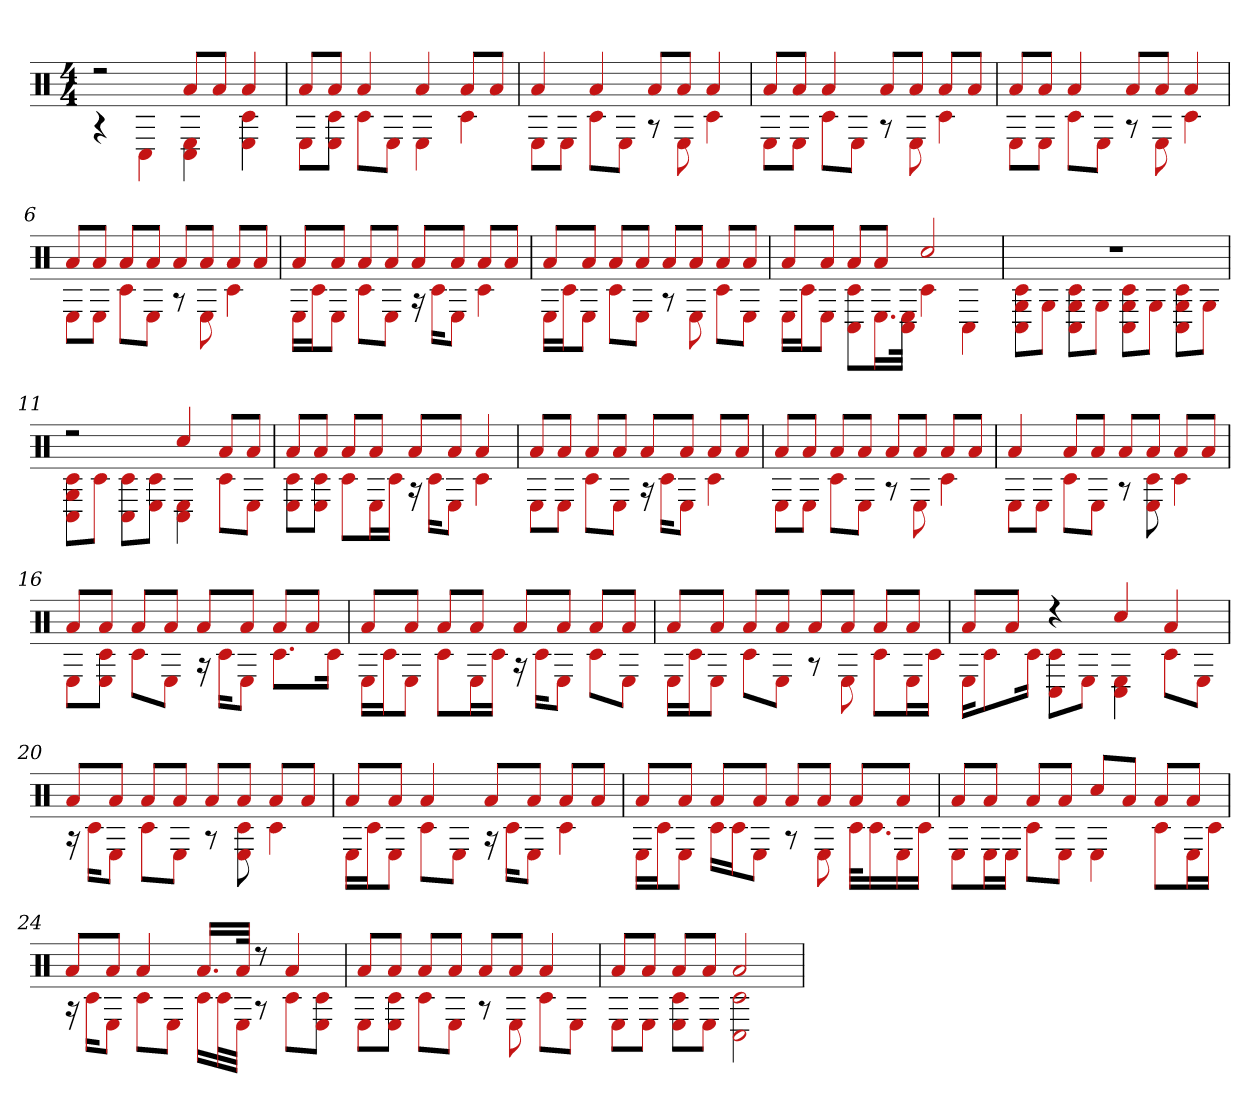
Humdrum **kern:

**kern
*part1
*staff1
*clefX
*k[]
*M4/4
=1
*^
2r	4r
.	4C#
8aL	4C# 4E
8aJ	.
4a	4E 4c#
=2	=2
8aL	8EL
8aJ	8c# 8EJ
4a	8c#L
.	8EJ
4a	4E
8aL	4c#
8aJ	.
=3	=3
4a	8EL
.	8EJ
4a	8c#L
.	8EJ
8aL	8r
8aJ	8E
4a	4c#
=4	=4
8aL	8EL
8aJ	8EJ
4a	8c#L
.	8EJ
8aL	8r
8aJ	8E
8aL	4c#
8aJ	.
=5	=5
8aL	8EL
8aJ	8EJ
4a	8c#L
.	8EJ
8aL	8r
8aJ	8E
4a	4c#
=6	=6
8aL	8EL
8aJ	8EJ
8aL	8c#L
8aJ	8EJ
8aL	8r
8aJ	8E
8aL	4c#
8aJ	.
=7	=7
8aL	16ELL
.	16c#J
8aJ	8EJ
8aL	8c#L
8aJ	8EJ
8aL	16r
.	16c#KL
8aJ	8EJ
8aL	4c#
8aJ	.
=8	=8
8aL	16ELL
.	16c#J
8aJ	8EJ
8aL	8c#L
8aJ	8EJ
8aL	8r
8aJ	8E
8aL	8c#L
8aJ	8EJ
=9	=9
8aL	16ELL
.	16c#J
8aJ	8EJ
8aL	8C# 8c#L
8aJ	16.EL
.	32C# 32EJJk
2cc#	4c#
.	4C#
=10	=10
1r	8C# 8G 8c#L
.	8GJ
.	8C# 8c# 8GL
.	8GJ
.	8C# 8c# 8GL
.	8GJ
.	8C# 8c# 8GL
.	8GJ
=11	=11
2r	8C# 8c# 8GL
.	8c#J
.	8C# 8c#L
.	8E 8c#J
4cc#	4C# 4E
8aL	8c#L
8aJ	8EJ
=12	=12
8aL	8c# 8EL
8aJ	8c# 8EJ
8aL	8c#L
8aJ	16EL
.	16c#JJ
8aL	16r
.	16c#KL
8aJ	8EJ
4a	4c#
=13	=13
8aL	8EL
8aJ	8EJ
8aL	8c#L
8aJ	8EJ
8aL	16r
.	16c#KL
8aJ	8EJ
8aL	4c#
8aJ	.
=14	=14
8aL	8EL
8aJ	8EJ
8aL	8c#L
8aJ	8EJ
8aL	8r
8aJ	8E
8aL	4c#
8aJ	.
=15	=15
4a	8EL
.	8EJ
8aL	8c#L
8aJ	8EJ
8aL	8r
8aJ	8c# 8E
8aL	4c#
8aJ	.
=16	=16
8aL	8EL
8aJ	8c# 8EJ
8aL	8c#L
8aJ	8EJ
8aL	16r
.	16c#KL
8aJ	8EJ
8aL	8.c#L
8aJ	.
.	16c#Jk
=17	=17
8aL	16ELL
.	16c#J
8aJ	8EJ
8aL	8c#L
8aJ	16EL
.	16c#JJ
8aL	16r
.	16c#KL
8aJ	8EJ
8aL	8c#L
8aJ	8EJ
=18	=18
8aL	16ELL
.	16c#J
8aJ	8EJ
8aL	8c#L
8aJ	8EJ
8aL	8r
8aJ	8E
8aL	8c#L
8aJ	16EL
.	16c#JJ
=19	=19
8aL	16EKL
.	8c#
8aJ	.
.	16c#Jk
4r	8C# 8c#L
.	8EJ
4cc#	4C# 4E
4a	8c#L
.	8EJ
=20	=20
8aL	16r
.	16c#KL
8aJ	8EJ
8aL	8c#L
8aJ	8EJ
8aL	8r
8aJ	8c# 8E
8aL	4c#
8aJ	.
=21	=21
8aL	16ELL
.	16c#J
8aJ	8EJ
4a	8c#L
.	8EJ
8aL	16r
.	16c#KL
8aJ	8EJ
8aL	4c#
8aJ	.
=22	=22
8aL	16ELL
.	16c#J
8aJ	8EJ
8aL	16c#LL
.	16c#J
8aJ	8EJ
8aL	8r
8aJ	8E
8aL	32c#KLL
.	16.c#
8aJ	16E
.	16c#JJ
=23	=23
8aL	8EL
8aJ	16EL
.	16EJJ
8aL	8c#L
8aJ	8EJ
8cc#L	4E
8aJ	.
8aL	8c#L
8aJ	16EL
.	16c#JJ
=24	=24
8aL	16r
.	16c#KL
8aJ	8EJ
4a	8c#L
.	8EJ
16.aLL	16c#LL
.	32c#L
32aJJk	32EJJJ
8r	8r
4a	8c#L
.	8c# 8EJ
=25	=25
8aL	8EL
8aJ	8c# 8EJ
8aL	8c#L
8aJ	8EJ
8aL	8r
8aJ	8E
4a	8c#L
.	8EJ
=26	=26
8aL	8EL
8aJ	8EJ
8aL	8c# 8EL
8aJ	8EJ
2a	2c# 2C#
*v	*v
=
*-
